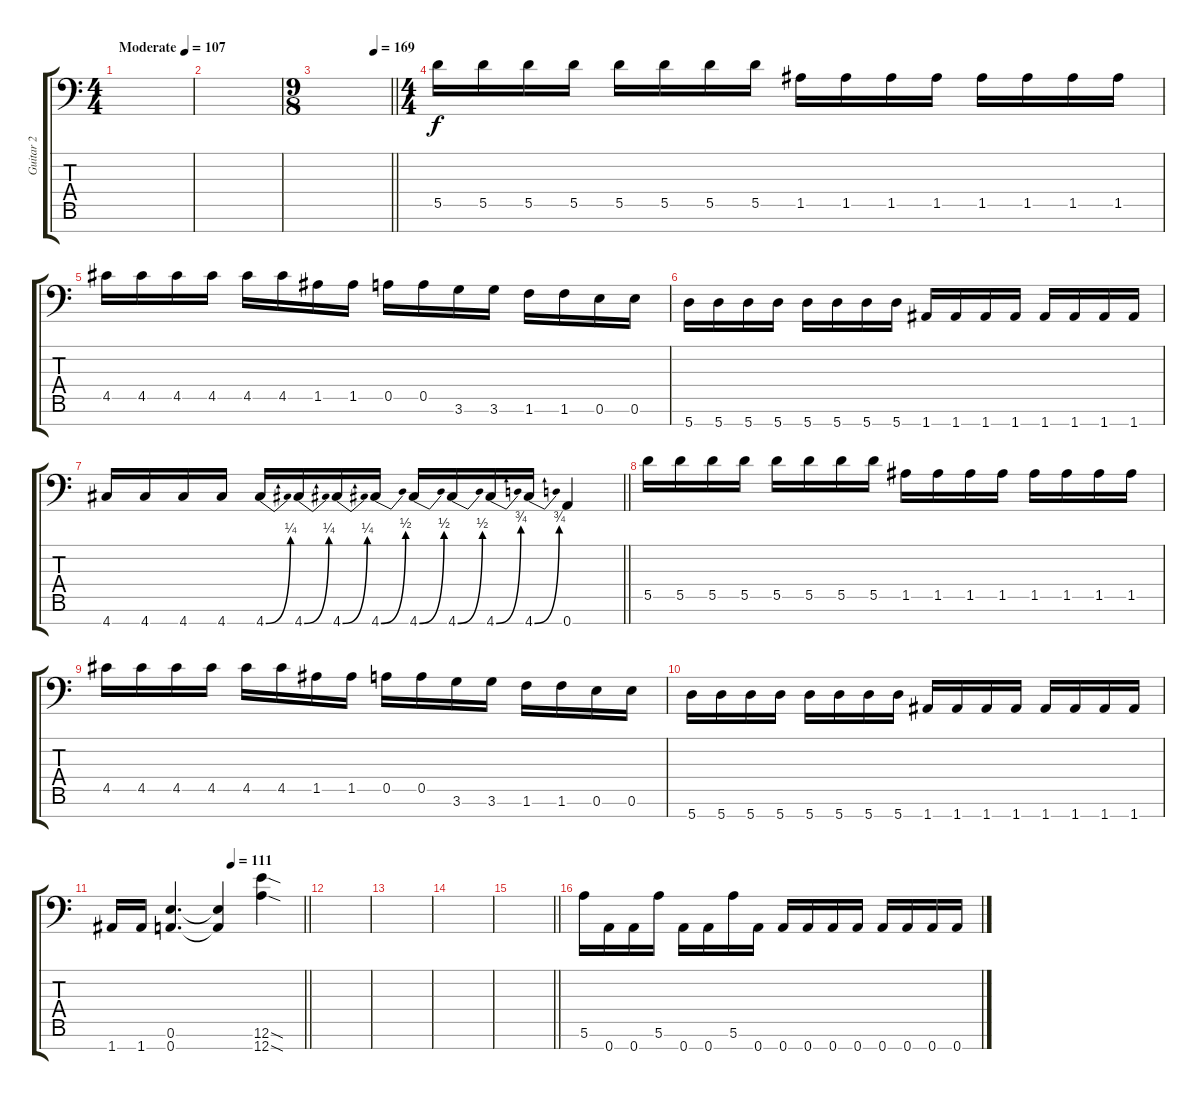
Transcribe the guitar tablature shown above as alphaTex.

\track ("Guitar 2" "Guitar 2") {mute instrument distortionguitar}
\staff {score tabs}
\tuning (E4 B3 G3 D3 A2 E2 A1) {hide}
\ts (4 4)
\tempo (107 "Moderate")
\clef f4
\ks c
|
|
\ts (9 8)
\tempo (169 0.7777777777777778)
\barLineRight lightlight
|
\ts (4 4)
\section ("" "")
5.5.16 5.5.16 5.5.16 5.5.16 5.5.16 5.5.16 5.5.16 5.5.16 1.5.16 1.5.16 1.5.16 1.5.16 1.5.16 1.5.16 1.5.16 1.5.16 |
4.5.16 4.5.16 4.5.16 4.5.16 4.5.16 4.5.16 1.5.16 1.5.16 0.5.16 0.5.16 3.6.16 3.6.16 1.6.16 1.6.16 0.6.16 0.6.16 |
5.7.16 5.7.16 5.7.16 5.7.16 5.7.16 5.7.16 5.7.16 5.7.16 1.7.16 1.7.16 1.7.16 1.7.16 1.7.16 1.7.16 1.7.16 1.7.16 |
\barLineRight lightlight
4.7.16 4.7.16 4.7.16 4.7.16 4.7{be (bend 0 0 60 1)}.16 4.7{be (bend 0 0 60 1)}.16 4.7{be (bend 0 0 60 1)}.16 4.7{be (bend 0 0 60 2)}.16 4.7{be (bend 0 0 60 2)}.16 4.7{be (bend 0 0 60 2)}.16 4.7{be (bend 0 0 60 3)}.16 4.7{be (bend 0 0 60 3)}.16 0.7.4 |
5.5.16 5.5.16 5.5.16 5.5.16 5.5.16 5.5.16 5.5.16 5.5.16 1.5.16 1.5.16 1.5.16 1.5.16 1.5.16 1.5.16 1.5.16 1.5.16 |
4.5.16 4.5.16 4.5.16 4.5.16 4.5.16 4.5.16 1.5.16 1.5.16 0.5.16 0.5.16 3.6.16 3.6.16 1.6.16 1.6.16 0.6.16 0.6.16 |
5.7.16 5.7.16 5.7.16 5.7.16 5.7.16 5.7.16 5.7.16 5.7.16 1.7.16 1.7.16 1.7.16 1.7.16 1.7.16 1.7.16 1.7.16 1.7.16 |
\tempo (111 0.625)
\barLineRight lightlight
1.7.16 1.7.16 (0.6 0.7).4{d} (0.6{t} 0.7{t}).4 (12.6{sod} 12.7{sod}).4 |
\section ("" "")
|
|
|
\barLineRight lightlight
|
5.6.16 0.7.16 0.7.16 5.6.16 0.7.16 0.7.16 5.6.16 0.7.16 0.7.16 0.7.16 0.7.16 0.7.16 0.7.16 0.7.16 0.7.16 0.7.16
